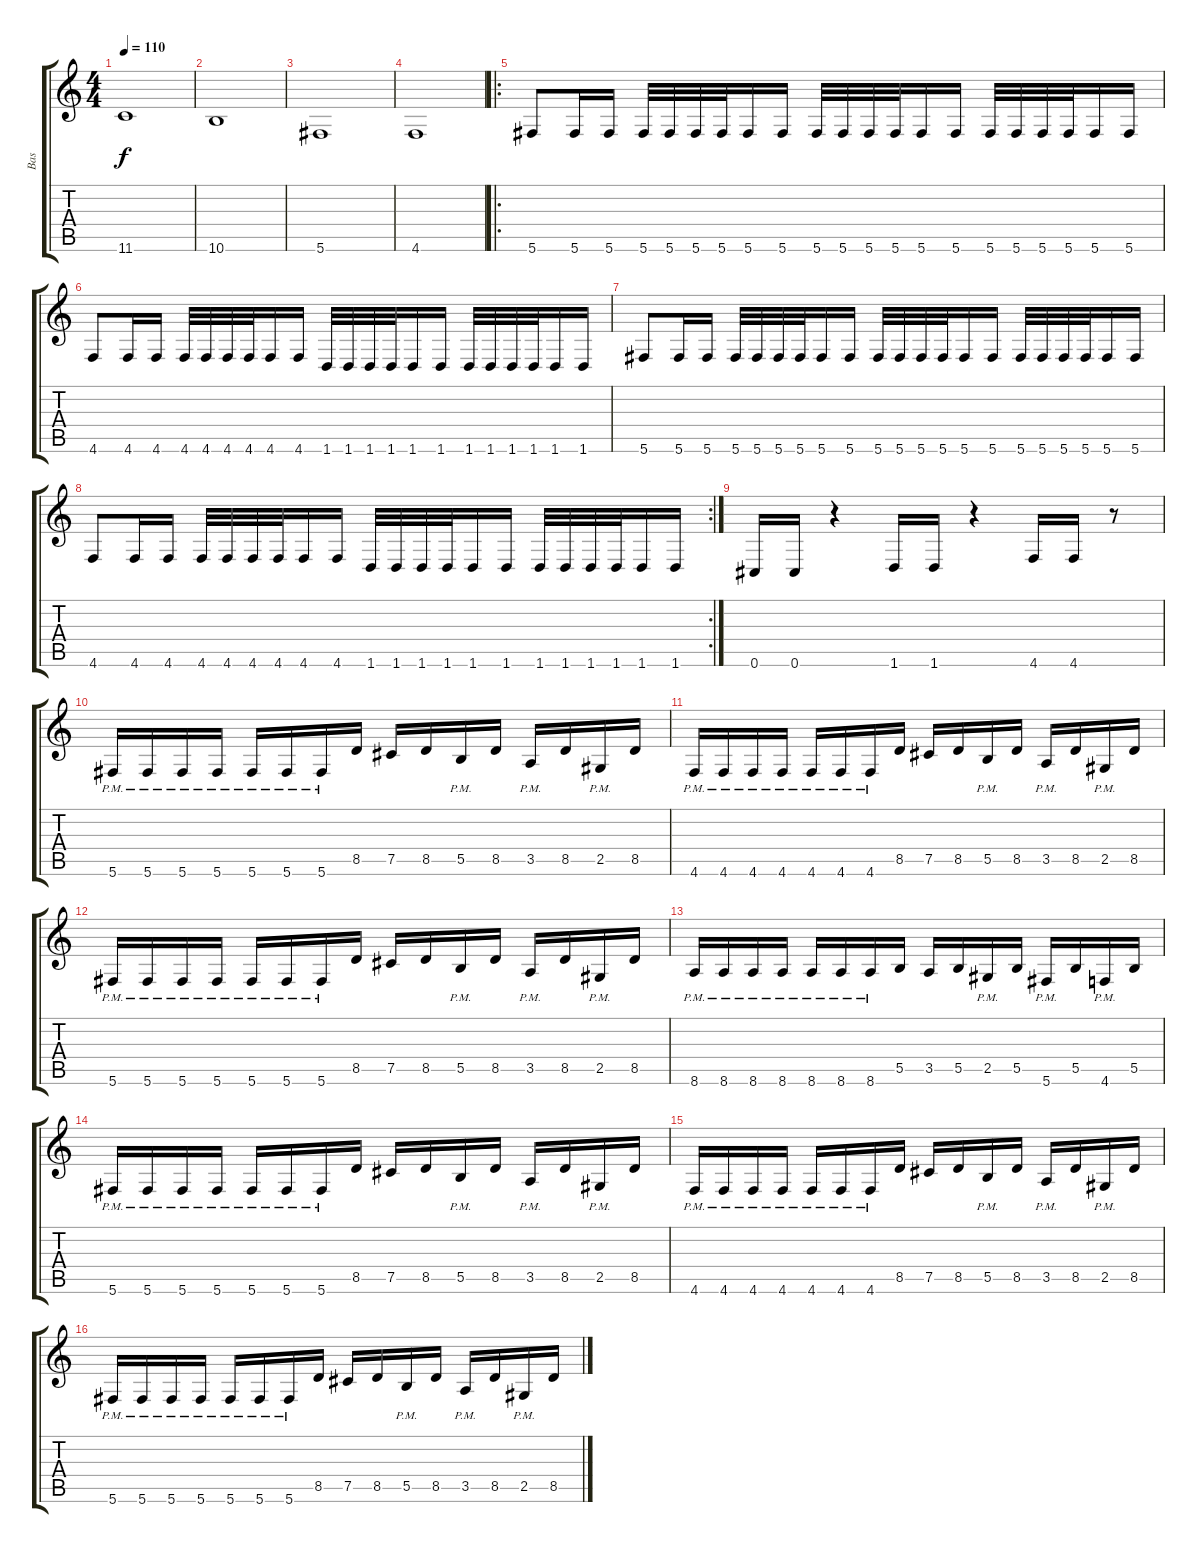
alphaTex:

\track ("Bas" "Bas") {instrument electricbasspick}
\staff {score tabs}
\tuning (Db4 Ab3 E3 B2 Gb2 Db2) {hide}
\ts (4 4)
\tempo 110
\clef g2
\ks c
11.6.1{dy f} |
10.6.1 |
5.6.1 |
4.6.1 |
\ro
5.6.8 5.6.16 5.6.16 5.6.32 5.6.32 5.6.32 5.6.32 5.6.16 5.6.16 5.6.32 5.6.32 5.6.32 5.6.32 5.6.16 5.6.16 5.6.32 5.6.32 5.6.32 5.6.32 5.6.16 5.6.16 |
4.6.8 4.6.16 4.6.16 4.6.32 4.6.32 4.6.32 4.6.32 4.6.16 4.6.16 1.6.32 1.6.32 1.6.32 1.6.32 1.6.16 1.6.16 1.6.32 1.6.32 1.6.32 1.6.32 1.6.16 1.6.16 |
5.6.8 5.6.16 5.6.16 5.6.32 5.6.32 5.6.32 5.6.32 5.6.16 5.6.16 5.6.32 5.6.32 5.6.32 5.6.32 5.6.16 5.6.16 5.6.32 5.6.32 5.6.32 5.6.32 5.6.16 5.6.16 |
\rc 2
4.6.8 4.6.16 4.6.16 4.6.32 4.6.32 4.6.32 4.6.32 4.6.16 4.6.16 1.6.32 1.6.32 1.6.32 1.6.32 1.6.16 1.6.16 1.6.32 1.6.32 1.6.32 1.6.32 1.6.16 1.6.16 |
0.6.16 0.6.16 r.4 1.6.16 1.6.16 r.4 4.6.16 4.6.16 r.8 |
5.6{pm}.16 5.6{pm}.16 5.6{pm}.16 5.6{pm}.16 5.6{pm}.16 5.6{pm}.16 5.6{pm}.16 8.5.16 7.5.16 8.5.16 5.5{pm}.16 8.5.16 3.5{pm}.16 8.5.16 2.5{pm}.16 8.5.16 |
4.6{pm}.16 4.6{pm}.16 4.6{pm}.16 4.6{pm}.16 4.6{pm}.16 4.6{pm}.16 4.6{pm}.16 8.5.16 7.5.16 8.5.16 5.5{pm}.16 8.5.16 3.5{pm}.16 8.5.16 2.5{pm}.16 8.5.16 |
5.6{pm}.16 5.6{pm}.16 5.6{pm}.16 5.6{pm}.16 5.6{pm}.16 5.6{pm}.16 5.6{pm}.16 8.5.16 7.5.16 8.5.16 5.5{pm}.16 8.5.16 3.5{pm}.16 8.5.16 2.5{pm}.16 8.5.16 |
8.6{pm}.16 8.6{pm}.16 8.6{pm}.16 8.6{pm}.16 8.6{pm}.16 8.6{pm}.16 8.6{pm}.16 5.5.16 3.5.16 5.5.16 2.5{pm}.16 5.5.16 5.6{pm}.16 5.5.16 4.6{pm}.16 5.5.16 |
5.6{pm}.16 5.6{pm}.16 5.6{pm}.16 5.6{pm}.16 5.6{pm}.16 5.6{pm}.16 5.6{pm}.16 8.5.16 7.5.16 8.5.16 5.5{pm}.16 8.5.16 3.5{pm}.16 8.5.16 2.5{pm}.16 8.5.16 |
4.6{pm}.16 4.6{pm}.16 4.6{pm}.16 4.6{pm}.16 4.6{pm}.16 4.6{pm}.16 4.6{pm}.16 8.5.16 7.5.16 8.5.16 5.5{pm}.16 8.5.16 3.5{pm}.16 8.5.16 2.5{pm}.16 8.5.16 |
5.6{pm}.16 5.6{pm}.16 5.6{pm}.16 5.6{pm}.16 5.6{pm}.16 5.6{pm}.16 5.6{pm}.16 8.5.16 7.5.16 8.5.16 5.5{pm}.16 8.5.16 3.5{pm}.16 8.5.16 2.5{pm}.16 8.5.16
